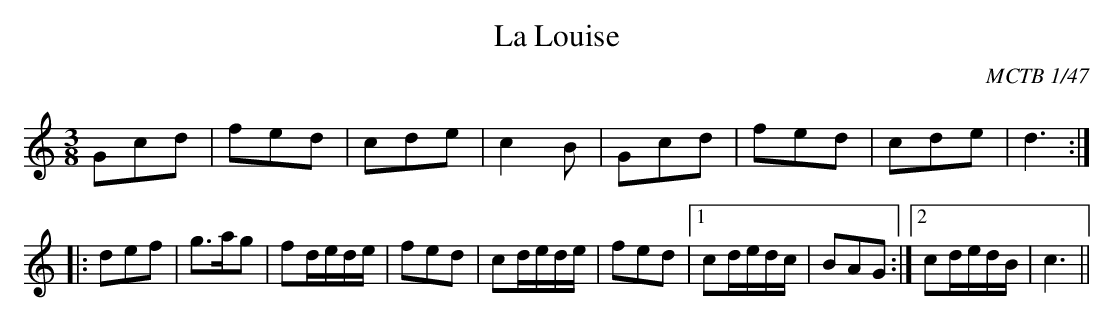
X:1
T:La Louise
C:MCTB 1/47
M:3/8
L:1/8
K:C
Gcd|fed|cde|c2B|\
Gcd|fed|cde|d3:|
|:def|g>ag|fd/e/d/e/|fed|\
cd/e/d/e/|fed|1 cd/e/d/c/|BAG:|2 cd/e/d/B/|c3||
